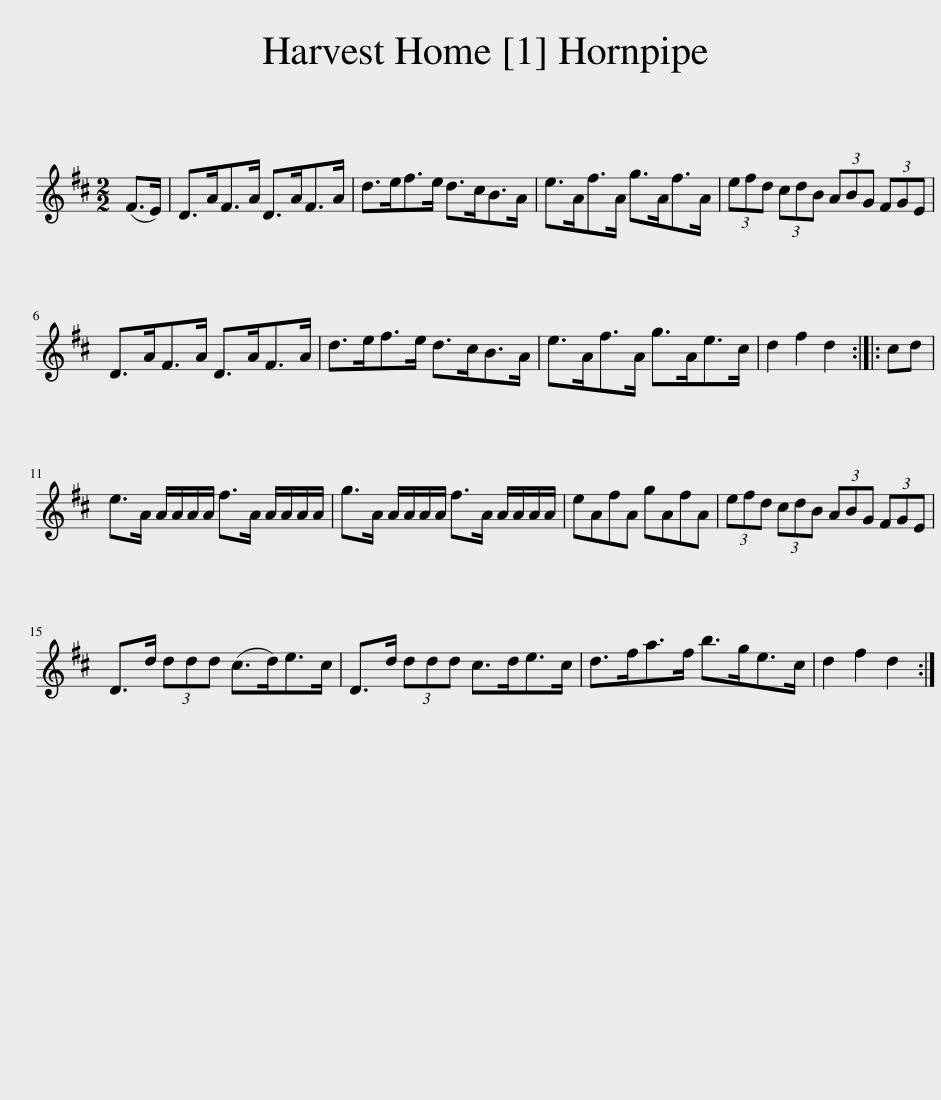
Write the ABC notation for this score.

X:1
L:1/8
M:2/2
I:linebreak $
K:D
V:1 treble
V:1
 (F>E) | D>AF>A D>AF>A | d>ef>e d>cB>A | e>Af>A g>Af>A | (3efd (3cdB (3ABG (3FGE |$ %5
 D>AF>A D>AF>A | d>ef>e d>cB>A | e>Af>A g>Ae>c | d2 f2 d2 :: cd |$ %10
 e>A A/A/A/A/ f>A A/A/A/A/ | g>A A/A/A/A/ f>A A/A/A/A/ | eAfA gAfA | (3efd (3cdB (3ABG (3FGE |$ D>d (3ddd (c>d)e>c | %15
 D>d (3ddd c>de>c | d>fa>f b>ge>c | d2 f2 d2 :| %18
